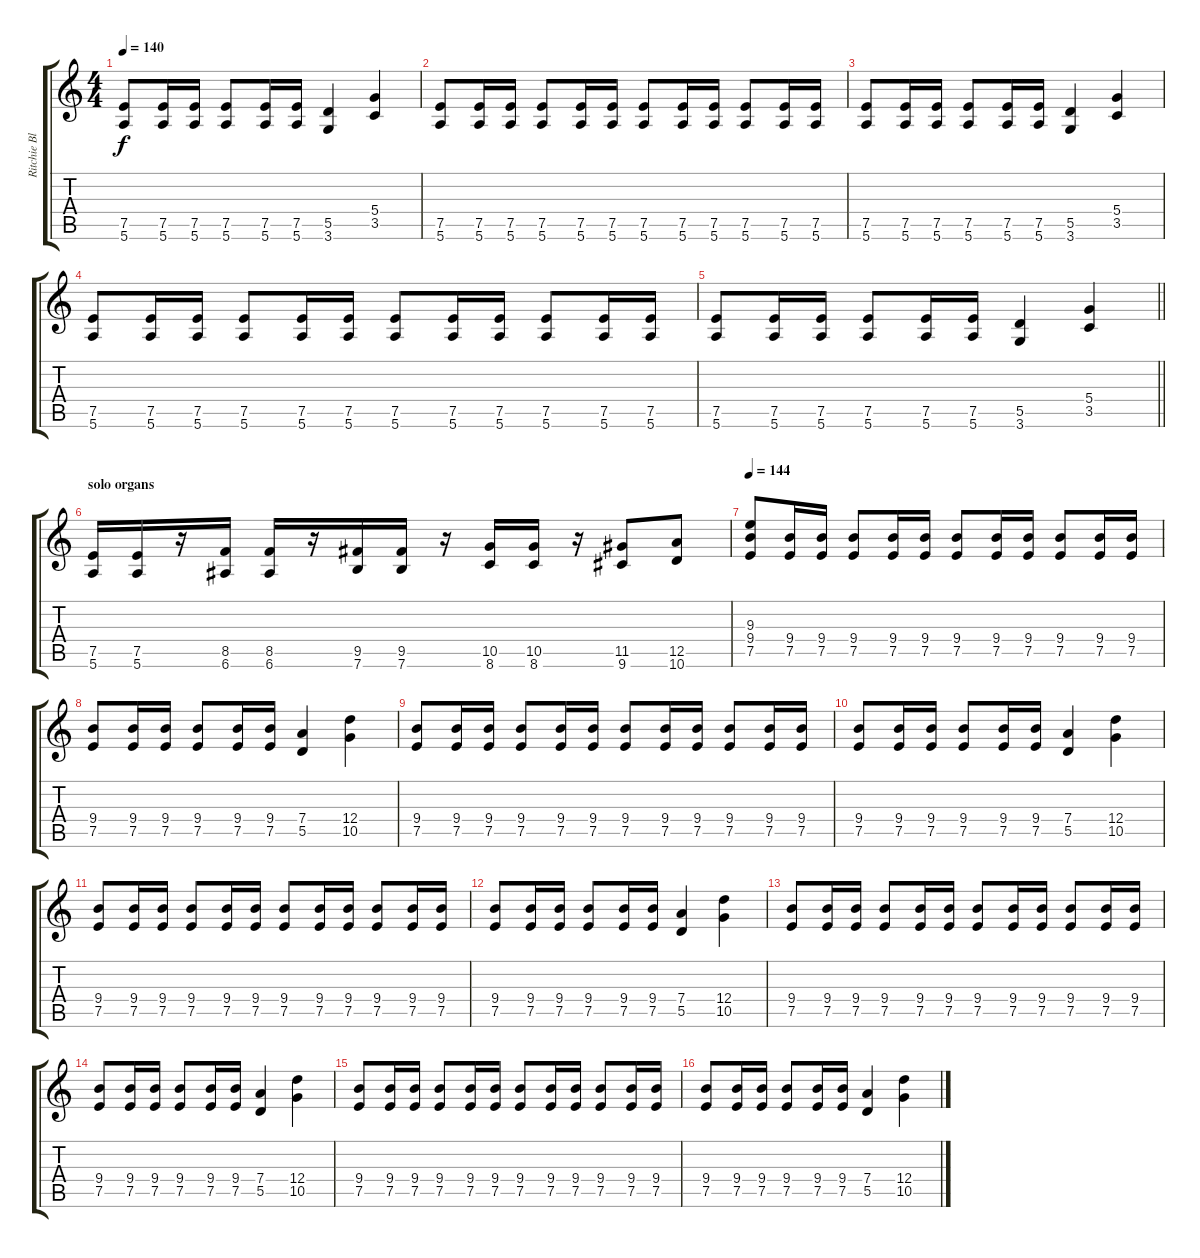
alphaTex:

\track ("Ritchie Blackmore" "Ritchie Bl") {instrument distortionguitar}
\staff {score tabs}
\tuning (E4 B3 G3 D3 A2 E2) {hide}
\ts (4 4)
\tempo 140
\clef g2
\ks c
(7.5 5.6).8{dy f} (7.5 5.6).16 (7.5 5.6).16 (7.5 5.6).8 (7.5 5.6).16 (7.5 5.6).16 (5.5 3.6).4 (5.4 3.5).4 |
(7.5 5.6).8 (7.5 5.6).16 (7.5 5.6).16 (7.5 5.6).8 (7.5 5.6).16 (7.5 5.6).16 (7.5 5.6).8 (7.5 5.6).16 (7.5 5.6).16 (7.5 5.6).8 (7.5 5.6).16 (7.5 5.6).16 |
(7.5 5.6).8 (7.5 5.6).16 (7.5 5.6).16 (7.5 5.6).8 (7.5 5.6).16 (7.5 5.6).16 (5.5 3.6).4 (5.4 3.5).4 |
(7.5 5.6).8 (7.5 5.6).16 (7.5 5.6).16 (7.5 5.6).8 (7.5 5.6).16 (7.5 5.6).16 (7.5 5.6).8 (7.5 5.6).16 (7.5 5.6).16 (7.5 5.6).8 (7.5 5.6).16 (7.5 5.6).16 |
\barLineRight lightlight
(7.5 5.6).8 (7.5 5.6).16 (7.5 5.6).16 (7.5 5.6).8 (7.5 5.6).16 (7.5 5.6).16 (5.5 3.6).4 (5.4 3.5).4 |
\section ("" "solo organs")
(7.5 5.6).16 (7.5 5.6).16 r.16 (8.5 6.6).16 (8.5 6.6).16 r.16 (9.5 7.6).16 (9.5 7.6).16 r.16 (10.5 8.6).16 (10.5 8.6).16 r.16 (11.5 9.6).8 (12.5 10.6).8 |
\tempo 144
(9.3 9.4 7.5).8 (9.4 7.5).16 (9.4 7.5).16 (9.4 7.5).8 (9.4 7.5).16 (9.4 7.5).16 (9.4 7.5).8 (9.4 7.5).16 (9.4 7.5).16 (9.4 7.5).8 (9.4 7.5).16 (9.4 7.5).16 |
(9.4 7.5).8 (9.4 7.5).16 (9.4 7.5).16 (9.4 7.5).8 (9.4 7.5).16 (9.4 7.5).16 (7.4 5.5).4 (12.4 10.5).4 |
(9.4 7.5).8 (9.4 7.5).16 (9.4 7.5).16 (9.4 7.5).8 (9.4 7.5).16 (9.4 7.5).16 (9.4 7.5).8 (9.4 7.5).16 (9.4 7.5).16 (9.4 7.5).8 (9.4 7.5).16 (9.4 7.5).16 |
(9.4 7.5).8 (9.4 7.5).16 (9.4 7.5).16 (9.4 7.5).8 (9.4 7.5).16 (9.4 7.5).16 (7.4 5.5).4 (12.4 10.5).4 |
(9.4 7.5).8 (9.4 7.5).16 (9.4 7.5).16 (9.4 7.5).8 (9.4 7.5).16 (9.4 7.5).16 (9.4 7.5).8 (9.4 7.5).16 (9.4 7.5).16 (9.4 7.5).8 (9.4 7.5).16 (9.4 7.5).16 |
(9.4 7.5).8 (9.4 7.5).16 (9.4 7.5).16 (9.4 7.5).8 (9.4 7.5).16 (9.4 7.5).16 (7.4 5.5).4 (12.4 10.5).4 |
(9.4 7.5).8 (9.4 7.5).16 (9.4 7.5).16 (9.4 7.5).8 (9.4 7.5).16 (9.4 7.5).16 (9.4 7.5).8 (9.4 7.5).16 (9.4 7.5).16 (9.4 7.5).8 (9.4 7.5).16 (9.4 7.5).16 |
(9.4 7.5).8 (9.4 7.5).16 (9.4 7.5).16 (9.4 7.5).8 (9.4 7.5).16 (9.4 7.5).16 (7.4 5.5).4 (12.4 10.5).4 |
(9.4 7.5).8 (9.4 7.5).16 (9.4 7.5).16 (9.4 7.5).8 (9.4 7.5).16 (9.4 7.5).16 (9.4 7.5).8 (9.4 7.5).16 (9.4 7.5).16 (9.4 7.5).8 (9.4 7.5).16 (9.4 7.5).16 |
(9.4 7.5).8 (9.4 7.5).16 (9.4 7.5).16 (9.4 7.5).8 (9.4 7.5).16 (9.4 7.5).16 (7.4 5.5).4 (12.4 10.5).4
